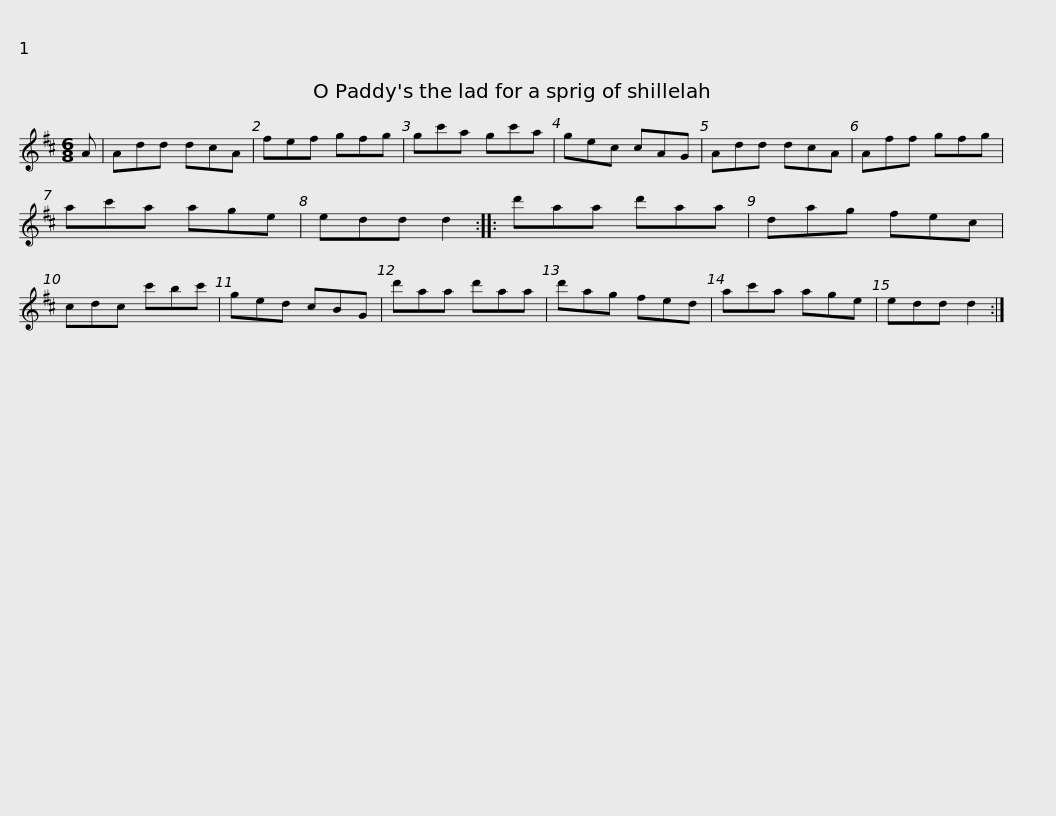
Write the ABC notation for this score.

X:1
L:1/8
M:6/8
I:linebreak $
K:D
V:1 treble
V:1
 A | Add dcA | fef gfg | gc'a gc'a | gec cAG | %5
 Add dcA | Aff gfg |$ ac'a age | edd d2 :: d'aa d'aa | %10
 dag fec | cdc c'bc' | ged cBG |$ d'aa d'aa | d'ag fed | %15
 ac'a age | edd d2 :| %17
